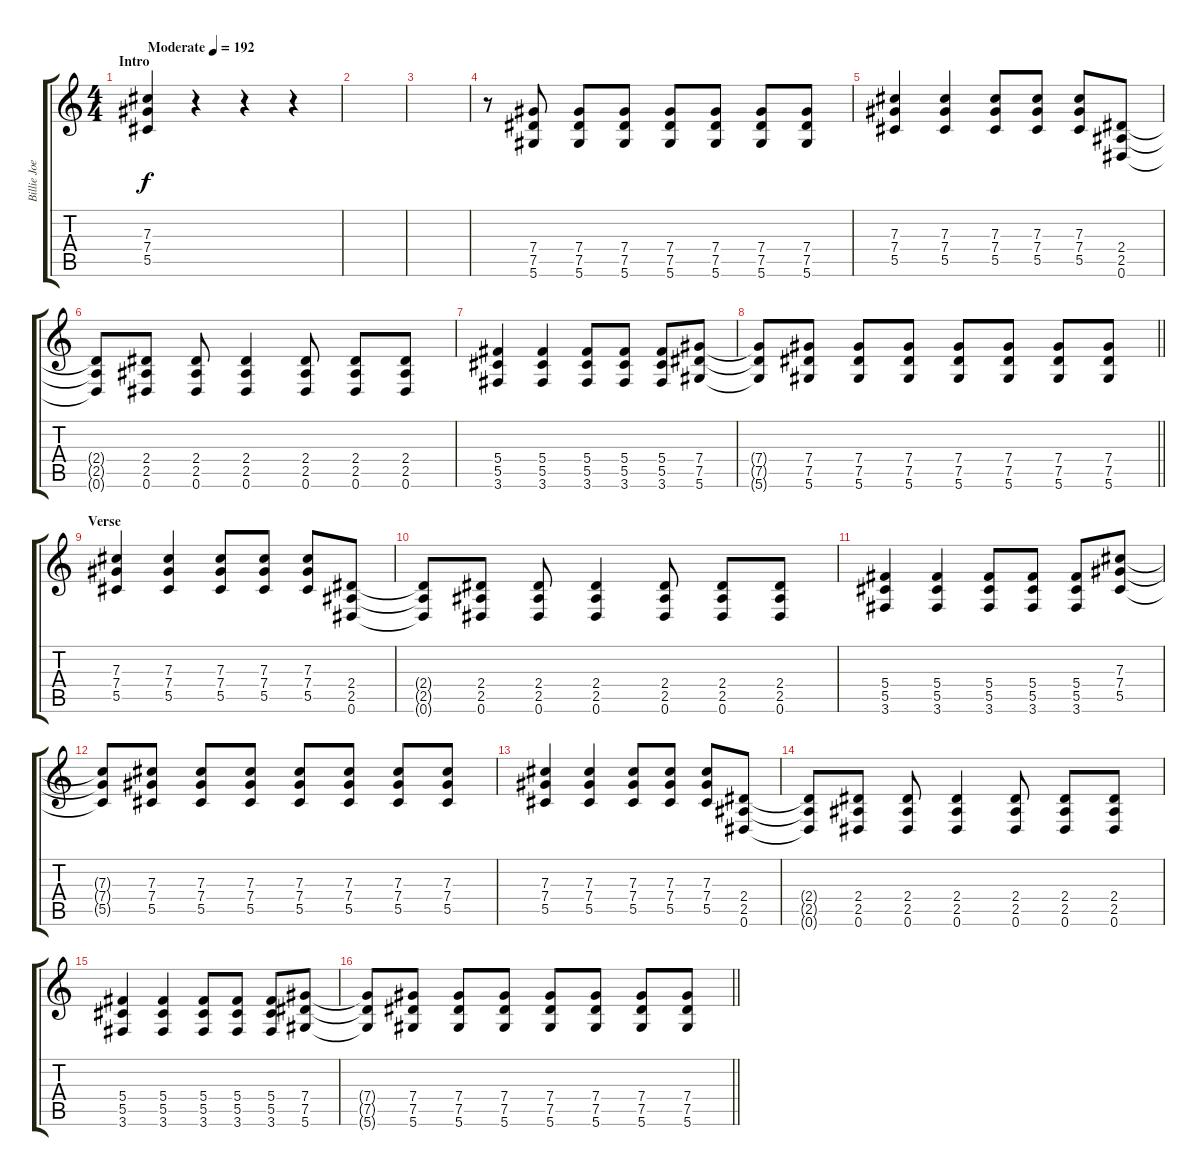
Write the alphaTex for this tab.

\track ("Billie Joe Armstrong - Guitar" "Billie Joe") {instrument distortionguitar}
\staff {score tabs}
\tuning (Eb4 Bb3 Gb3 Db3 Ab2 Eb2) {hide}
\ts (4 4)
\section ("" "Intro")
\tempo (192 "Moderate")
\clef g2
\ks c
(7.3 7.4 5.5).4{dy f instrument distortionguitar} r.4 r.4 r.4 |
|
|
r.8 (7.4 7.5 5.6).8 (7.4 7.5 5.6).8 (7.4 7.5 5.6).8 (7.4 7.5 5.6).8 (7.4 7.5 5.6).8 (7.4 7.5 5.6).8 (7.4 7.5 5.6).8 |
(7.3 7.4 5.5).4 (7.3 7.4 5.5).4 (7.3 7.4 5.5).8 (7.3 7.4 5.5).8 (7.3 7.4 5.5).8 (2.4 2.5 0.6).8 |
(2.4{t} 2.5{t} 0.6{t}).8 (2.4 2.5 0.6).8 (2.4 2.5 0.6).8 (2.4 2.5 0.6).4 (2.4 2.5 0.6).8 (2.4 2.5 0.6).8 (2.4 2.5 0.6).8 |
(5.4 5.5 3.6).4 (5.4 5.5 3.6).4 (5.4 5.5 3.6).8 (5.4 5.5 3.6).8 (5.4 5.5 3.6).8 (7.4 7.5 5.6).8 |
\barLineRight lightlight
(7.4{t} 7.5{t} 5.6{t}).8 (7.4 7.5 5.6).8 (7.4 7.5 5.6).8 (7.4 7.5 5.6).8 (7.4 7.5 5.6).8 (7.4 7.5 5.6).8 (7.4 7.5 5.6).8 (7.4 7.5 5.6).8 |
\section ("" "Verse")
(7.3 7.4 5.5).4 (7.3 7.4 5.5).4 (7.3 7.4 5.5).8 (7.3 7.4 5.5).8 (7.3 7.4 5.5).8 (2.4 2.5 0.6).8 |
(2.4{t} 2.5{t} 0.6{t}).8 (2.4 2.5 0.6).8 (2.4 2.5 0.6).8 (2.4 2.5 0.6).4 (2.4 2.5 0.6).8 (2.4 2.5 0.6).8 (2.4 2.5 0.6).8 |
(5.4 5.5 3.6).4 (5.4 5.5 3.6).4 (5.4 5.5 3.6).8 (5.4 5.5 3.6).8 (5.4 5.5 3.6).8 (7.3 7.4 5.5).8 |
(7.3{t} 7.4{t} 5.5{t}).8 (7.3 7.4 5.5).8 (7.3 7.4 5.5).8 (7.3 7.4 5.5).8 (7.3 7.4 5.5).8 (7.3 7.4 5.5).8 (7.3 7.4 5.5).8 (7.3 7.4 5.5).8 |
(7.3 7.4 5.5).4 (7.3 7.4 5.5).4 (7.3 7.4 5.5).8 (7.3 7.4 5.5).8 (7.3 7.4 5.5).8 (2.4 2.5 0.6).8 |
(2.4{t} 2.5{t} 0.6{t}).8 (2.4 2.5 0.6).8 (2.4 2.5 0.6).8 (2.4 2.5 0.6).4 (2.4 2.5 0.6).8 (2.4 2.5 0.6).8 (2.4 2.5 0.6).8 |
(5.4 5.5 3.6).4 (5.4 5.5 3.6).4 (5.4 5.5 3.6).8 (5.4 5.5 3.6).8 (5.4 5.5 3.6).8 (7.4 7.5 5.6).8 |
\barLineRight lightlight
(7.4{t} 7.5{t} 5.6{t}).8 (7.4 7.5 5.6).8 (7.4 7.5 5.6).8 (7.4 7.5 5.6).8 (7.4 7.5 5.6).8 (7.4 7.5 5.6).8 (7.4 7.5 5.6).8 (7.4 7.5 5.6).8
